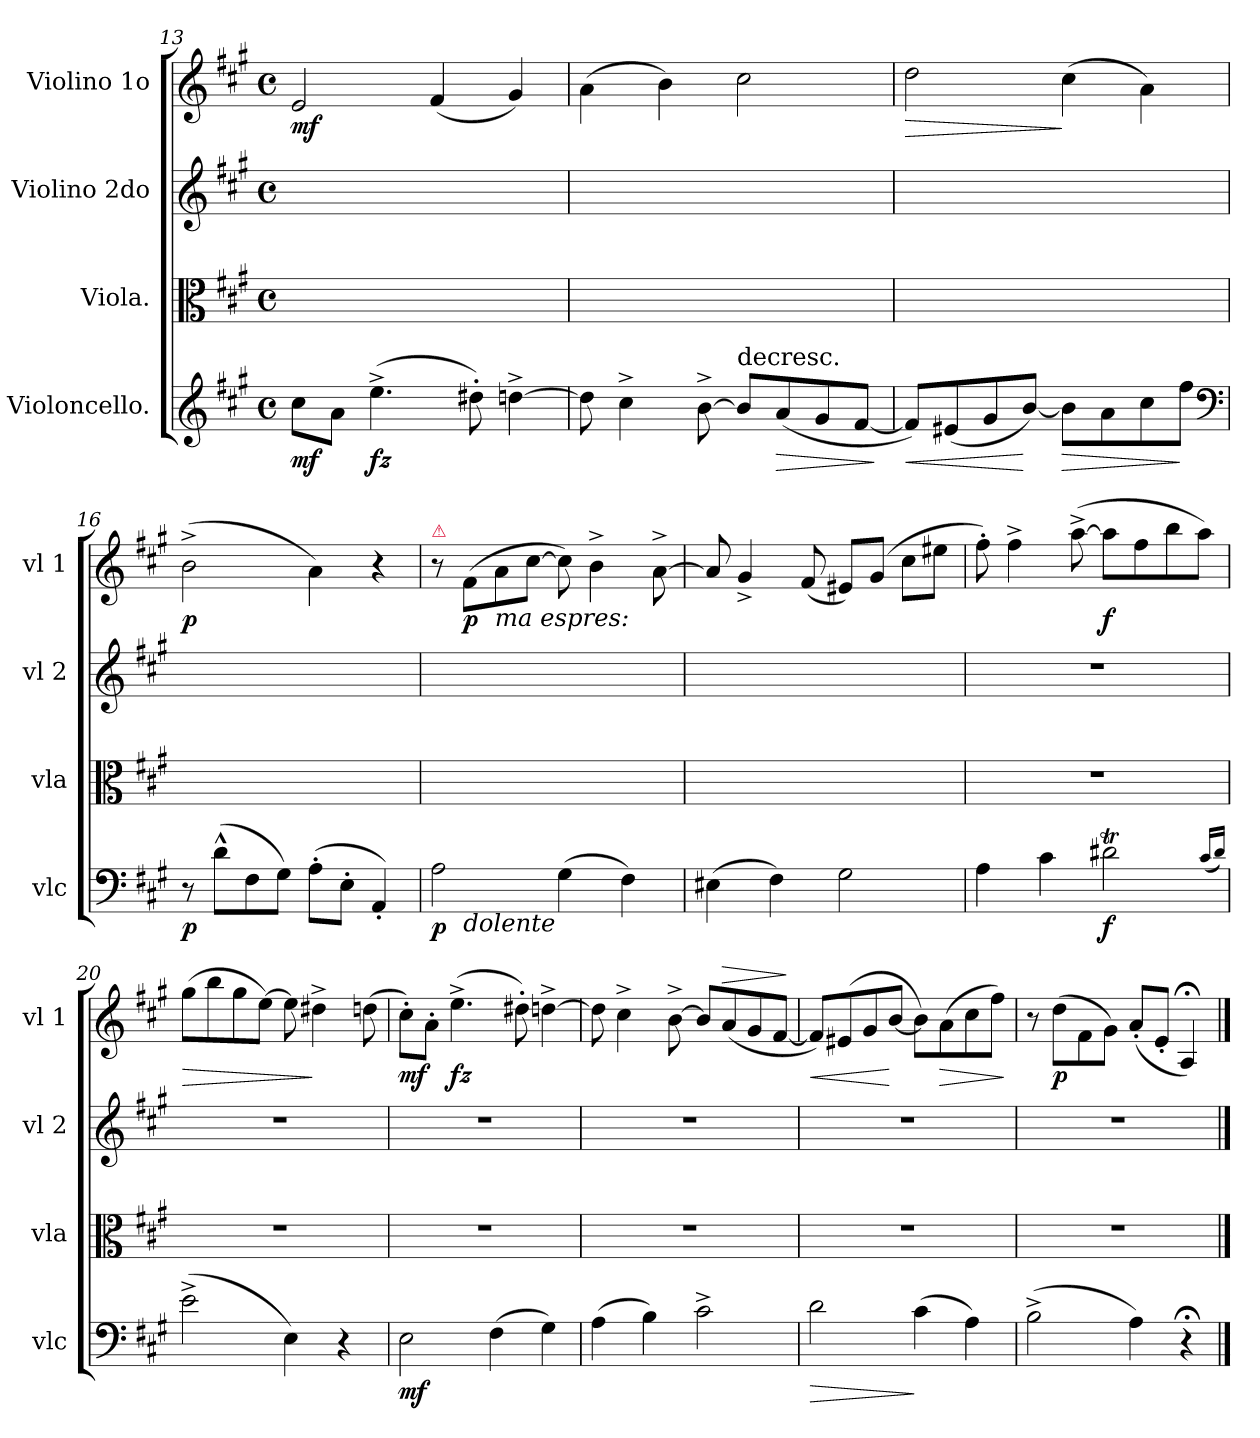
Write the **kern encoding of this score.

**kern	**dynam	**kern	**kern	**kern	**dynam
*part4	*part4	*part3	*part2	*part1	*part1
*staff4	*staff4	*staff3	*staff2	*staff1	*staff1
*I"Violoncello.	*	*I"Viola.	*I"Violino 2do	*I"Violino 1o	*
*I'vlc	*	*I'vla	*I'vl 2	*I'vl 1	*
*clefG2	*	*clefC3	*clefG2	*clefG2	*
*k[f#c#g#]	*	*k[f#c#g#]	*k[f#c#g#]	*k[f#c#g#]	*
*M4/4	*	*M4/4	*M4/4	*M4/4	*
*met(c)	*	*met(c)	*met(c)	*met(c)	*
=13	=13	=13	=13	=13	=13
8cc#\L	mf	1ryy	1ryy	2e/	mf
8a\J	.	.	.	.	.
(4.ee^<\	fz	.	.	.	.
.	.	.	.	(4f#/	.
8dd#X'\)	.	.	.	.	.
[4ddn^<\	.	.	.	4g#/)	.
=14	=14	=14	=14	=14	=14
8dd\]	.	1ryy	1ryy	(4a\	.
4cc#^<\	.	.	.	.	.
.	.	.	.	4b\)	.
[8b^<\	.	.	.	.	.
!LO:TX:t=decresc.	!	!	!	!	!
8b/L]	.	.	.	2cc#\	.
!	!LO:HP:b	!	!	!	!
(8a/	>	.	.	.	.
8g#/	.	.	.	.	.
[8f#/J	.	.	.	.	.
.	]	.	.	.	.
=15	=15	=15	=15	=15	=15
!	!LO:HP:b	!	!	!	!LO:HP:b
8f#/L])	<	1ryy	1ryy	2dd\	>
(8e#X/	.	.	.	.	.
8g#/	.	.	.	.	.
[8b/J)	[	.	.	.	.
!	!LO:HP:b	!	!	!	!
8b\L]	>	.	.	(4cc#\	]
8a\	.	.	.	.	.
8cc#\	.	.	.	4a\)	.
8ff#\J	]	.	.	.	.
*clefF4	*	*	*	*	*
=16	=16	=16	=16	=16	=16
8r	p	1ryy	1ryy	(2b^<\	p
(8d^^\L	.	.	.	.	.
8F#\	.	.	.	.	.
8G#\J)	.	.	.	.	.
(8A'\L	.	.	.	4a\)	.
8E'\J	.	.	.	.	.
4AA'/)	.	.	.	4r	.
=17	=17	=17	=17	=17	=17
!	!	!	!	!LO:TX:a:color=crimson:t=⚠	!
*^	*	*	*	*	*
2A\	8ryy	p	1ryy	1ryy	8r	.
!	!LO:TX:b:i:t=dolente	!	!	!	!	!
.	2..ryy	.	.	.	(8f#\L	p
!	!	!	!	!	!LO:TX:b:i:t=ma espres&colon;	!
.	.	.	.	.	8a\	.
.	.	.	.	.	[8cc#\J	.
(4G#\	.	.	.	.	8cc#\])	.
.	.	.	.	.	4b^<\	.
4F#\)	.	.	.	.	.	.
.	.	.	.	.	[8a^<\	.
*v	*v	*	*	*	*	*
=18	=18	=18	=18	=18	=18
(4E#X\	.	1ryy	1ryy	8a/]	.
.	.	.	.	4g#^</	.
4F#\)	.	.	.	.	.
.	.	.	.	(8f#/	.
2G#\	.	.	.	8e#X/L)	.
.	.	.	.	(8g#/J	.
.	.	.	.	8cc#\L	.
.	.	.	.	8ee#X\J	.
=19	=19	=19	=19	=19	=19
4A\	.	1r	1r	8ff#'\)	.
.	.	.	.	4ff#^<\	.
4c#\	.	.	.	.	.
.	.	.	.	([8aa^<\	.
2d#Xt\	f	.	.	8aa\L]	f
.	.	.	.	8ff#\	.
.	.	.	.	8bb\	.
.	.	.	.	8aa\J)	.
(16qqc#/LL	.	.	.	.	.
16qqd#/JJ)	.	.	.	.	.
=20	=20	=20	=20	=20	=20
!	!	!	!	!	!LO:HP:b
(2eTTT^<\	.	1r	1r	(8gg#\L	>
.	.	.	.	8bb\	.
.	.	.	.	8gg#\	.
.	.	.	.	[8ee\J)	.
4E\)	.	.	.	8ee\]	.
.	.	.	.	4dd#X^<\	]
4r	.	.	.	.	.
.	.	.	.	(8ddn\	.
=21	=21	=21	=21	=21	=21
2E\	mf	1r	1r	8cc#'\L)	mf
.	.	.	.	8a'\J	.
.	.	.	.	(4.ee^<\	fz
(4F#\	.	.	.	.	.
.	.	.	.	8dd#X'\)	.
4G#\)	.	.	.	[4ddn^<\	.
=22	=22	=22	=22	=22	=22
(4A\	.	1r	1r	8dd\]	.
.	.	.	.	4cc#^<\	.
4B\)	.	.	.	.	.
.	.	.	.	[8b^<\	.
2c#^<\	.	.	.	8b/L]	.
!	!	!	!	!	!LO:HP:a
.	.	.	.	(8a/	>
.	.	.	.	8g#/	.
.	.	.	.	[8f#/J	.
.	.	.	.	.	]
=23	=23	=23	=23	=23	=23
!	!LO:HP:b	!	!	!	!LO:HP:b
2d\	>	1r	1r	8f#/L])	<
.	.	.	.	(8e#X/	.
.	.	.	.	8g#/	.
.	.	.	.	[8b/J	[
(4c#\	]	.	.	8b\L])	.
!	!	!	!	!	!LO:HP:b
.	.	.	.	(8a\	>
4A\)	.	.	.	8cc#\	.
.	.	.	.	8ff#\J)	.
.	.	.	.	.	]
=24	=24	=24	=24	=24	=24
(2B^<\	.	1r	1r	8r	.
.	.	.	.	(8dd\L	p
.	.	.	.	8f#\	.
.	.	.	.	8g#\J)	.
4A\)	.	.	.	(8a'/L	.
.	.	.	.	8e'/J	.
4r;	.	.	.	4A;</)	.
==	==	==	==	==	==
*-	*-	*-	*-	*-	*-
